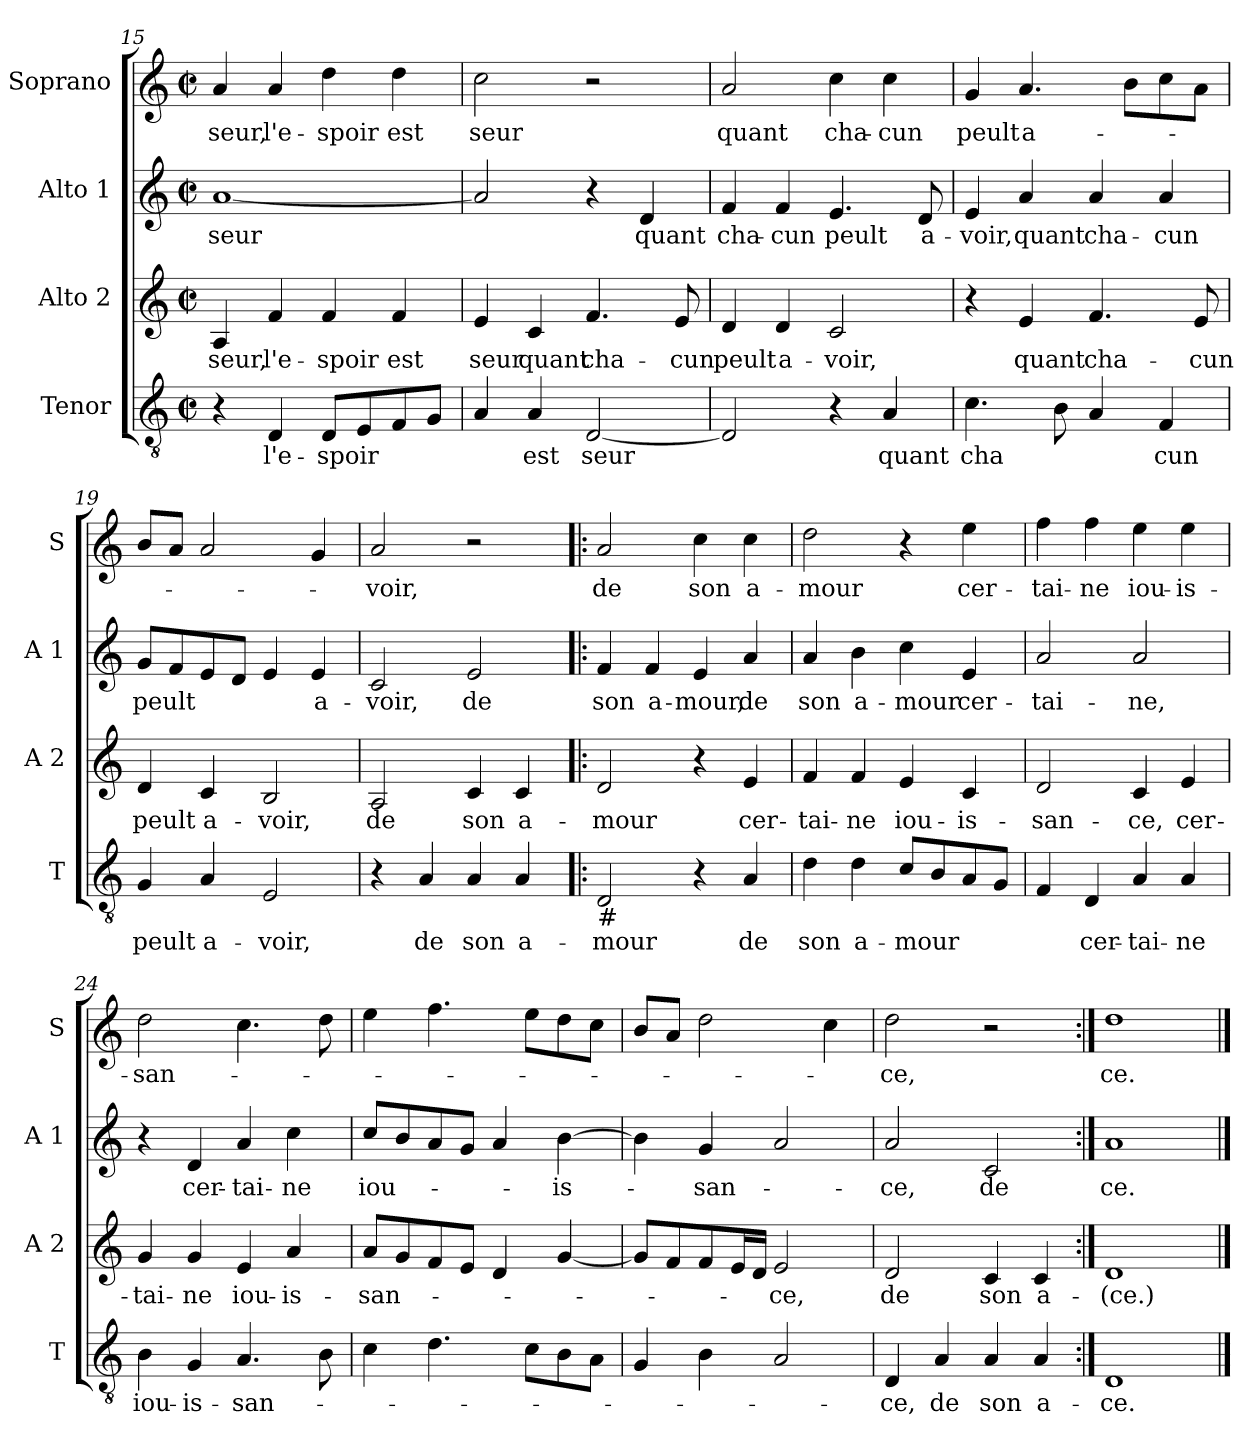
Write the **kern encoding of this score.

**kern	**text	**kern	**text	**kern	**text	**kern	**text
*part4	*part4	*part3	*part3	*part2	*part2	*part1	*part1
*staff4	*staff4	*staff3	*staff3	*staff2	*staff2	*staff1	*staff1
*I"Tenor	*	*I"Alto 2	*	*I"Alto 1	*	*I"Soprano	*
*I'T	*	*I'A 2	*	*I'A 1	*	*I'S	*
*clefGv2	*	*clefG2	*	*clefG2	*	*clefG2	*
*k[]	*	*k[]	*	*k[]	*	*k[]	*
*C:	*	*C:	*	*C:	*	*C:	*
*M2/2	*	*M2/2	*	*M2/2	*	*M2/2	*
*met(c|)	*	*met(c|)	*	*met(c|)	*	*met(c|)	*
=15	=15	=15	=15	=15	=15	=15	=15
!	!	!	!LO:LY:b	!	!LO:LY:b	!	!LO:LY:b
4r	.	4A/	seur,	[1a	seur	4a/	seur,
!	!LO:LY:b	!	!LO:LY:b	!	!	!	!LO:LY:b
4D/	l'e-	4f/	l'e-	.	.	4a/	l'e-
!	!LO:LY:b	!	!LO:LY:b	!	!	!	!LO:LY:b
8D/L	-spoir	4f/	-spoir	.	.	4dd\	-spoir
8E/	.	.	.	.	.	.	.
!	!	!	!LO:LY:b	!	!	!	!LO:LY:b
8F/	.	4f/	est	.	.	4dd\	est
8G/J	.	.	.	.	.	.	.
=16	=16	=16	=16	=16	=16	=16	=16
!	!	!	!LO:LY:b	!	!	!	!LO:LY:b
4A/	.	4e/	seur	2a/]	.	2cc\	seur
!	!LO:LY:b	!	!LO:LY:b	!	!	!	!
4A/	est	4c/	quant	.	.	.	.
!	!LO:LY:b	!	!LO:LY:b	!	!	!	!
[2D/	seur	4.f/	cha-	4r	.	2r	.
!	!	!	!	!	!LO:LY:b	!	!
.	.	.	.	4d/	quant	.	.
!	!	!	!LO:LY:b	!	!	!	!
.	.	8e/	-cun	.	.	.	.
!!LO:LB:g=z
=17	=17	=17	=17	=17	=17	=17	=17
!	!	!	!LO:LY:b	!	!LO:LY:b	!	!LO:LY:b
2D/]	.	4d/	peult	4f/	cha-	2a/	quant
!	!	!	!LO:LY:b	!	!LO:LY:b	!	!
.	.	4d/	a-	4f/	-cun	.	.
!	!	!	!LO:LY:b	!	!LO:LY:b	!	!LO:LY:b
4r	.	2c/	-voir,	4.e/	peult	4cc\	cha-
!	!LO:LY:b	!	!	!	!	!	!LO:LY:b
4A/	quant	.	.	.	.	4cc\	-cun
!	!	!	!	!	!LO:LY:b	!	!
.	.	.	.	8d/	a-	.	.
=18	=18	=18	=18	=18	=18	=18	=18
!	!LO:LY:b	!	!	!	!LO:LY:b	!	!LO:LY:b
4.c\	cha	4r	.	4e/	-voir,	4g/	peult
!	!	!	!LO:LY:b	!	!LO:LY:b	!	!LO:LY:b
.	.	4e/	quant	4a/	quant	4.a/	a-
8B\	.	.	.	.	.	.	.
!	!	!	!LO:LY:b	!	!LO:LY:b	!	!
4A/	.	4.f/	cha-	4a/	cha-	.	.
.	.	.	.	.	.	8b\L	.
!	!LO:LY:b	!	!	!	!LO:LY:b	!	!
4F/	cun	.	.	4a/	-cun	8cc\	.
!	!	!	!LO:LY:b	!	!	!	!
.	.	8e/	-cun	.	.	8a\J	.
=19	=19	=19	=19	=19	=19	=19	=19
!	!LO:LY:b	!	!LO:LY:b	!	!LO:LY:b	!	!
4G/	peult	4d/	peult	8g/L	peult	8b/L	.
.	.	.	.	8f/	.	8a/J	.
!	!LO:LY:b	!	!LO:LY:b	!	!	!	!
4A/	a-	4c/	a-	8e/	.	2a/	.
.	.	.	.	8d/J	.	.	.
!	!LO:LY:b	!	!LO:LY:b	!	!	!	!
2E/	-voir,	2B/	-voir,	4e/	.	.	.
!	!	!	!	!	!LO:LY:b	!	!
.	.	.	.	4e/	a-	4g/	.
=20	=20	=20	=20	=20	=20	=20	=20
!	!	!	!LO:LY:b	!	!LO:LY:b	!	!LO:LY:b
4r	.	2A/	de	2c/	-voir,	2a/	-voir,
!	!LO:LY:b	!	!	!	!	!	!
4A/	de	.	.	.	.	.	.
!	!LO:LY:b	!	!LO:LY:b	!	!LO:LY:b	!	!
4A/	son	4c/	son	2e/	de	2r	.
!	!LO:LY:b	!	!LO:LY:b	!	!	!	!
4A/	a-	4c/	a-	.	.	.	.
=21!|:	=21!|:	=21!|:	=21!|:	=21!|:	=21!|:	=21!|:	=21!|:
!LO:TX:b:t=#	!	!	!	!	!	!	!
!	!LO:LY:b	!	!LO:LY:b	!	!LO:LY:b	!	!LO:LY:b
2D/	-mour	2d/	-mour	4f/	son	2a/	de
!	!	!	!	!	!LO:LY:b	!	!
.	.	.	.	4f/	a-	.	.
!	!	!	!	!	!LO:LY:b	!	!LO:LY:b
4r	.	4r	.	4e/	-mour,	4cc\	son
!	!LO:LY:b	!	!LO:LY:b	!	!LO:LY:b	!	!LO:LY:b
4A/	de	4e/	cer-	4a/	de	4cc\	a-
=22	=22	=22	=22	=22	=22	=22	=22
!	!LO:LY:b	!	!LO:LY:b	!	!LO:LY:b	!	!LO:LY:b
4d\	son	4f/	-tai-	4a/	son	2dd\	-mour
!	!LO:LY:b	!	!LO:LY:b	!	!LO:LY:b	!	!
4d\	a-	4f/	-ne	4b\	a-	.	.
!	!LO:LY:b	!	!LO:LY:b	!	!LO:LY:b	!	!
8c/L	-mour	4e/	iou-	4cc\	-mour	4r	.
8B/	.	.	.	.	.	.	.
!	!	!	!LO:LY:b	!	!LO:LY:b	!	!LO:LY:b
8A/	.	4c/	-is-	4e/	cer-	4ee\	cer-
8G/J	.	.	.	.	.	.	.
!!LO:LB:g=z
=23	=23	=23	=23	=23	=23	=23	=23
!	!	!	!LO:LY:b	!	!LO:LY:b	!	!LO:LY:b
4F/	.	2d/	-san-	2a/	-tai-	4ff\	-tai-
!	!LO:LY:b	!	!	!	!	!	!LO:LY:b
4D/	cer-	.	.	.	.	4ff\	-ne
!	!LO:LY:b	!	!LO:LY:b	!	!LO:LY:b	!	!LO:LY:b
4A/	-tai-	4c/	-ce,	2a/	-ne,	4ee\	iou-
!	!LO:LY:b	!	!LO:LY:b	!	!	!	!LO:LY:b
4A/	-ne	4e/	cer-	.	.	4ee\	-is-
=24	=24	=24	=24	=24	=24	=24	=24
!	!LO:LY:b	!	!LO:LY:b	!	!	!	!LO:LY:b
4B\	iou-	4g/	-tai-	4r	.	2dd\	-san-
!	!LO:LY:b	!	!LO:LY:b	!	!LO:LY:b	!	!
4G/	-is-	4g/	-ne	4d/	cer-	.	.
!	!LO:LY:b	!	!LO:LY:b	!	!LO:LY:b	!	!
4.A/	-san-	4e/	iou-	4a/	-tai-	4.cc\	.
!	!	!	!LO:LY:b	!	!LO:LY:b	!	!
.	.	4a/	-is-	4cc\	-ne	.	.
8B\	.	.	.	.	.	8dd\	.
=25	=25	=25	=25	=25	=25	=25	=25
!	!	!	!LO:LY:b	!	!LO:LY:b	!	!
4c\	.	8a/L	-san-	8cc/L	iou-	4ee\	.
.	.	8g/	.	8b/	.	.	.
4.d\	.	8f/	.	8a/	.	4.ff\	.
.	.	8e/J	.	8g/J	.	.	.
.	.	4d/	.	4a/	.	.	.
8c\L	.	.	.	.	.	8ee\L	.
!	!	!	!	!	!LO:LY:b	!	!
8B\	.	[4g/	.	[4b\	-is-	8dd\	.
8A\J	.	.	.	.	.	8cc\J	.
=26	=26	=26	=26	=26	=26	=26	=26
4G/	.	8g/L]	.	4b\]	.	8b/L	.
.	.	8f/	.	.	.	8a/J	.
!	!	!	!	!	!LO:LY:b	!	!
4B\	.	8f/	.	4g/	-san-	2dd\	.
.	.	16e/L	.	.	.	.	.
.	.	16d/JJ	.	.	.	.	.
!	!	!	!LO:LY:b	!	!	!	!
2A/	.	2e/	-ce,	2a/	.	.	.
.	.	.	.	.	.	4cc\	.
=27	=27	=27	=27	=27	=27	=27	=27
!	!LO:LY:b	!	!LO:LY:b	!	!LO:LY:b	!	!LO:LY:b
4D/	-ce,	2d/	de	2a/	-ce,	2dd\	-ce,
!	!LO:LY:b	!	!	!	!	!	!
4A/	de	.	.	.	.	.	.
!	!LO:LY:b	!	!LO:LY:b	!	!LO:LY:b	!	!
4A/	son	4c/	son	2c/	de	2r	.
!	!LO:LY:b	!	!LO:LY:b	!	!	!	!
4A/	a-	4c/	a-	.	.	.	.
=28:|!	=28:|!	=28:|!	=28:|!	=28:|!	=28:|!	=28:|!	=28:|!
!	!LO:LY:b	!	!LO:LY:b	!	!LO:LY:b	!	!LO:LY:b
1D	-ce.	1d	-(ce.)	1a	ce.	1dd	ce.
==	==	==	==	==	==	==	==
*-	*-	*-	*-	*-	*-	*-	*-
